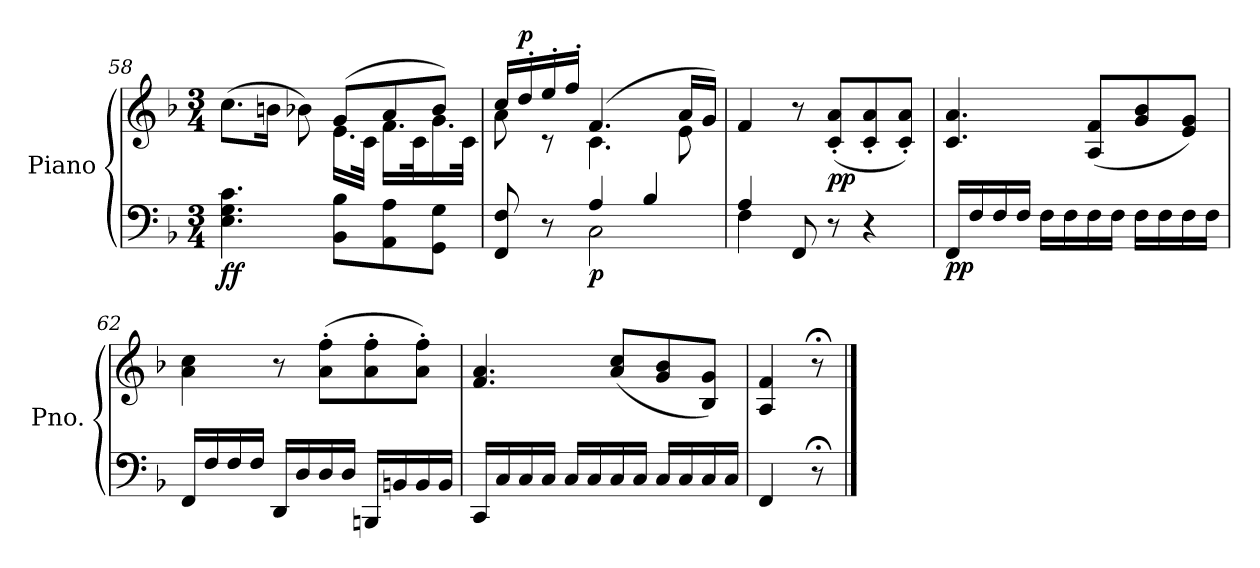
**kern	**kern	**dynam
*part1	*part1	*part1
*staff2	*staff1	*staff1/2
*I"Piano	*	*
*I'Pno.	*	*
*clefF4	*clefG2	*
*k[b-]	*k[b-]	*
*M3/4	*M3/4	*
=58	=58	=58
*	*^	*
!	!	!	!LO:DY:b=2
!	!	!	!LO:DY:n=1:b
4.E\ 4.G\ 4.c\	(>8.cc\L	4.ryy	f f
.	16bn\Jk	.	.
.	8b-X\)	.	.
8BB-\ 8B-\L	(>8g/L	16.e\LL	.
.	.	32c\JJk	.
8AA\ 8A\	8a/	16.f\LL	.
.	.	32c\K	.
8GG\ 8G\J	8b-/J)	16.g\	.
.	.	32c\JJk	.
=59	=59	=59	=59
*^	*	*	*
8FF/ 8F/	4ryy	16cc/LL	8a\	.
!	!	!	!	!LO:DY:a
.	.	16dd'/	.	p
8r	.	16ee'/	8r	.
.	.	16ff'/JJ	.	.
!	!	!	!	!LO:DY:b=2
4A/	2C\	(>4.f/	4.c\	p
4B-/	.	.	.	.
.	.	16a/LL	8e\	.
.	.	16g/JJ)	.	.
*	*	*v	*v	*
!!LO:LB:g=z
=60	=60	=60	=60
4A/	4F\	4f/	.
8FF/	2ryy	8r	.
!	!	!	!LO:DY:b
8r	.	(<8c/' 8a/'L	pp
4r	.	8c/' 8a/'	.
.	.	8c/' 8a/'J)	.
*v	*v	*	*
=61	=61	=61
!	!	!LO:DY:b=2
16FF/LL	4.c/ 4.a/	pp
16F/	.	.
16F/	.	.
16F/JJ	.	.
16F\LL	.	.
16F\	.	.
16F\	(<8A/ 8f/L	.
16F\JJ	.	.
16F\LL	8g/ 8b-/	.
16F\	.	.
16F\	8e/ 8g/J)	.
16F\JJ	.	.
=62	=62	=62
16FF/LL	4a\ 4cc\	.
16F/	.	.
16F/	.	.
16F/JJ	.	.
16DD/LL	8r	.
16D/	.	.
16D/	(>8a\' 8ff\'L	.
16D/JJ	.	.
16BBBn/LL	8a\' 8ff\'	.
16BBn/	.	.
16BB/	8a\' 8ff\'J)	.
16BB/JJ	.	.
=63	=63	=63
16CC/LL	4.f/ 4.a/	.
16C/	.	.
16C/	.	.
16C/JJ	.	.
16C/LL	.	.
16C/	.	.
16C/	(<8a/ 8cc/L	.
16C/JJ	.	.
16C/LL	8g/ 8b-/	.
16C/	.	.
16C/	8B-/ 8g/J)	.
16C/JJ	.	.
=63X6	=63X6	=63X6
4FF/	4A/ 4f/	.
8r;	8r;<	.
==	==	==
*-	*-	*-
